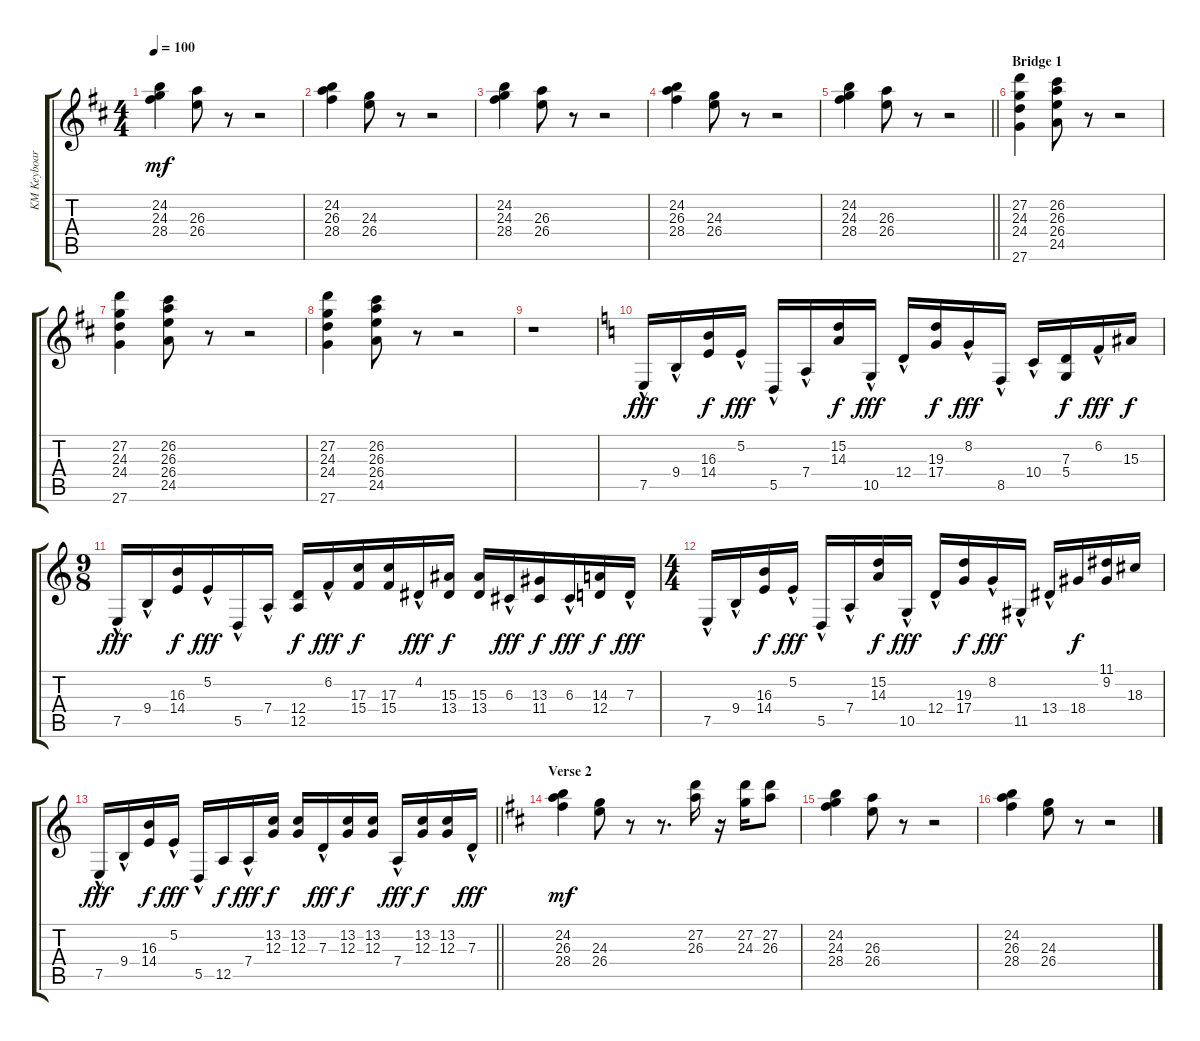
\track ("KM Keyboards" "KM Keyboar") {instrument lead5charang}
\staff {score tabs}
\tuning (E4 B3 G3 D3 A2 E2) {hide}
\ts (4 4)
\tempo 100
\clef g2
\ks d
(24.2 24.3 28.4).4{dy mf} (26.3 26.4).8 r.8 r.2 |
(24.2 26.3 28.4).4 (24.3 26.4).8 r.8 r.2 |
(24.2 24.3 28.4).4 (26.3 26.4).8 r.8 r.2 |
(24.2 26.3 28.4).4 (24.3 26.4).8 r.8 r.2 |
\barLineRight lightlight
(24.2 24.3 28.4).4 (26.3 26.4).8 r.8 r.2 |
\section ("" "Bridge 1")
(27.2 24.3 24.4 27.6).4 (26.2 26.3 26.4 24.5).8 r.8 r.2 |
(27.2 24.3 24.4 27.6).4 (26.2 26.3 26.4 24.5).8 r.8 r.2 |
(27.2 24.3 24.4 27.6).4 (26.2 26.3 26.4 24.5).8 r.8 r.2 |
r.1 |
\ks c
7.5{hac}.16{dy fff instrument lead5charang} 9.4{hac}.16 (16.3 14.4).16{dy f} 5.2{hac}.16{dy fff} 5.5{hac}.16 7.4{hac}.16 (15.2 14.3).16{dy f} 10.5{hac}.16{dy fff} 12.4{hac}.16 (19.3 17.4).16{dy f} 8.2{hac}.16{dy fff} 8.5{hac}.16 10.4{hac}.16 (7.3 5.4).16{dy f} 6.2{hac}.16{dy fff} 15.3.16{dy f} |
\ts (9 8)
7.5{hac}.16{dy fff} 9.4{hac}.16 (16.3 14.4).16{dy f} 5.2{hac}.16{dy fff} 5.5{hac}.16 7.4{hac}.16 (12.4 12.5).16{dy f} 6.2{hac}.16{dy fff} (17.3 15.4).16{dy f} (17.3 15.4).16 4.2{hac}.16{dy fff} (15.3 13.4).16{dy f} (15.3 13.4).16 6.3{hac}.16{dy fff} (13.3 11.4).16{dy f} 6.3{hac}.16{dy fff} (14.3 12.4).16{dy f} 7.3{hac}.16{dy fff} |
\ts (4 4)
7.5{hac}.16 9.4{hac}.16 (16.3 14.4).16{dy f} 5.2{hac}.16{dy fff} 5.5{hac}.16 7.4{hac}.16 (15.2 14.3).16{dy f} 10.5{hac}.16{dy fff} 12.4{hac}.16 (19.3 17.4).16{dy f} 8.2{hac}.16{dy fff} 11.5{hac}.16 13.4{hac}.16 18.4.16{dy f} (11.1 9.2).16 18.3.16 |
\barLineRight lightlight
7.5{hac}.16{dy fff} 9.4{hac}.16 (16.3 14.4).16{dy f} 5.2{hac}.16{dy fff} 5.5{hac}.16 12.5.16{dy f} 7.4{hac}.16{dy fff} (13.2 12.3).16{dy f} (13.2 12.3).16 7.3{hac}.16{dy fff} (13.2 12.3).16{dy f} (13.2 12.3).16 7.4{hac}.16{dy fff} (13.2 12.3).16{dy f} (13.2 12.3).16 7.3{hac}.16{dy fff} |
\section ("" "Verse 2")
\ks d
(24.2 26.3 28.4).4{dy mf instrument rockorgan} (24.3 26.4).8 r.8 r.8{d} (27.2 26.3).16 r.16 (27.2 24.3).16 (27.2 26.3).8 |
(24.2 24.3 28.4).4 (26.3 26.4).8 r.8 r.2 |
(24.2 26.3 28.4).4 (24.3 26.4).8 r.8 r.2
